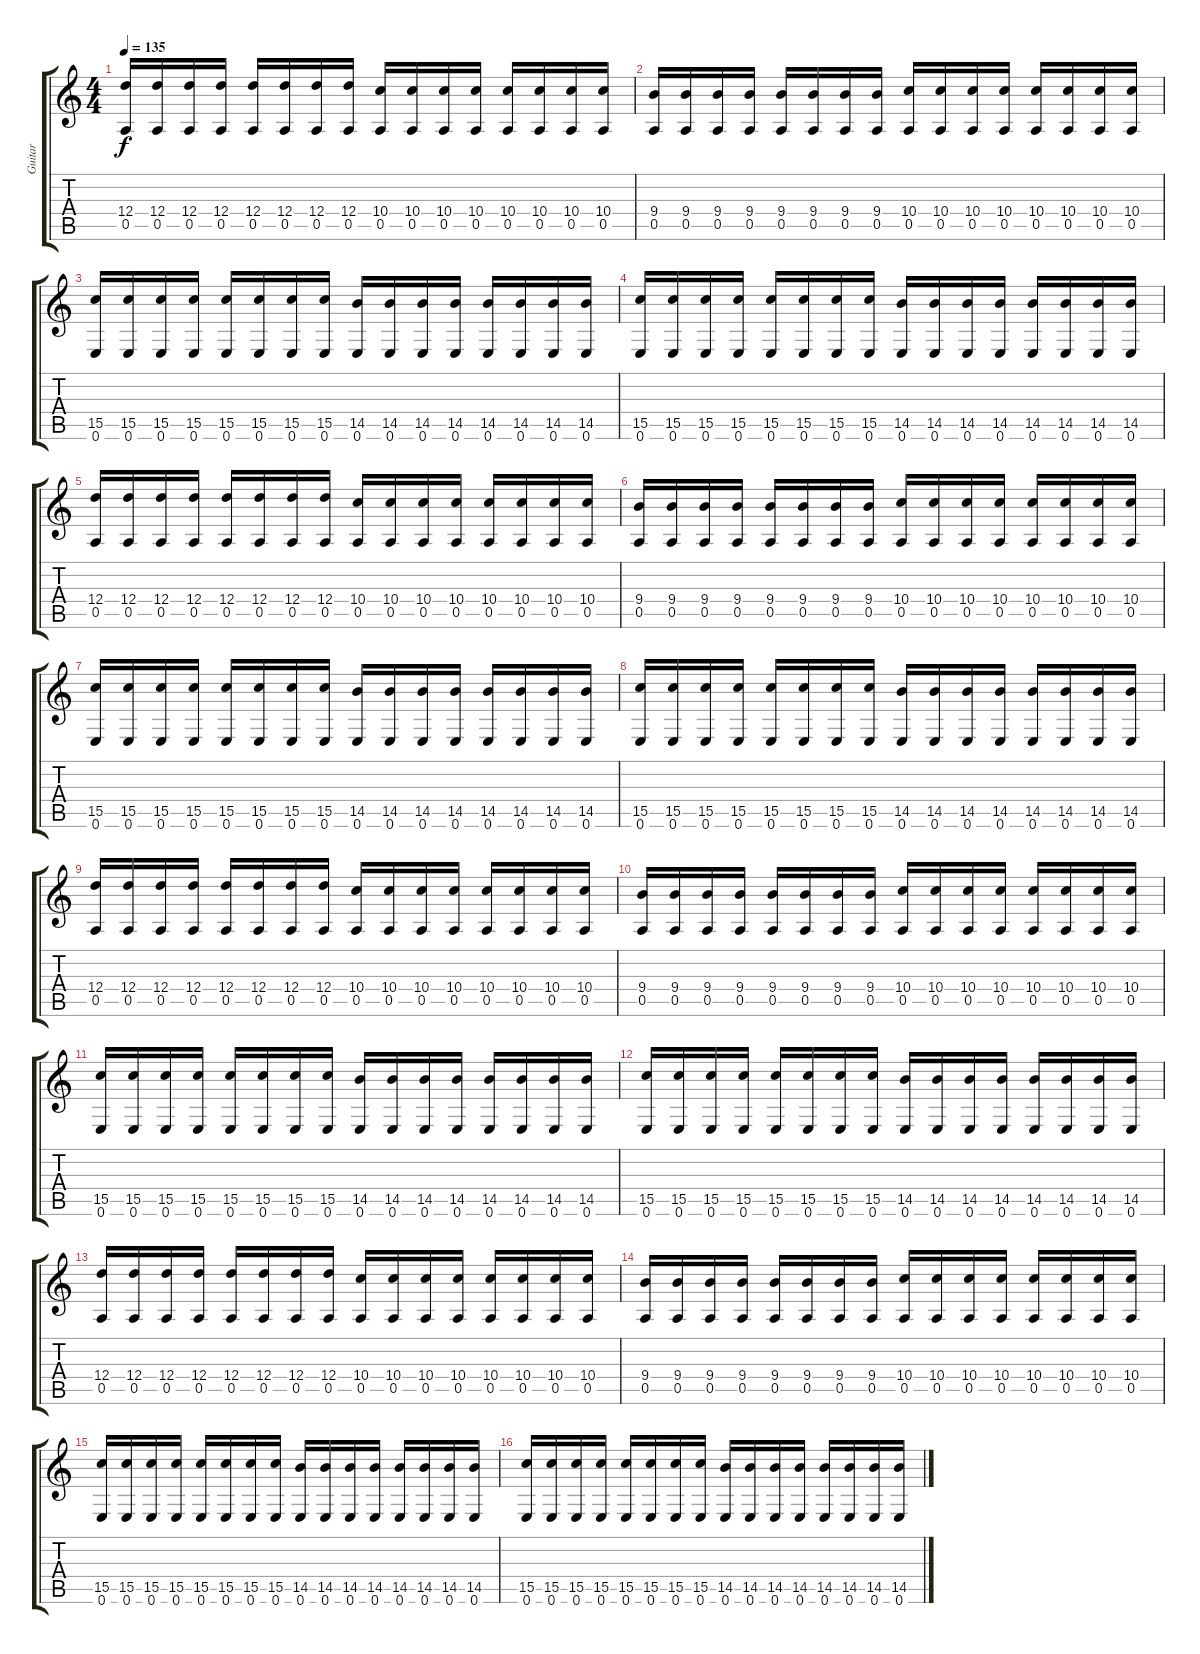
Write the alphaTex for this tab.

\track ("Guitar" "Guitar") {instrument distortionguitar}
\staff {score tabs}
\tuning (E4 B3 G3 D3 A2 E2) {hide}
\ts (4 4)
\tempo 135
\clef g2
\ks c
(12.4 0.5).16{dy f} (12.4 0.5).16 (12.4 0.5).16 (12.4 0.5).16 (12.4 0.5).16 (12.4 0.5).16 (12.4 0.5).16 (12.4 0.5).16 (10.4 0.5).16 (10.4 0.5).16 (10.4 0.5).16 (10.4 0.5).16 (10.4 0.5).16 (10.4 0.5).16 (10.4 0.5).16 (10.4 0.5).16 |
(9.4 0.5).16 (9.4 0.5).16 (9.4 0.5).16 (9.4 0.5).16 (9.4 0.5).16 (9.4 0.5).16 (9.4 0.5).16 (9.4 0.5).16 (10.4 0.5).16 (10.4 0.5).16 (10.4 0.5).16 (10.4 0.5).16 (10.4 0.5).16 (10.4 0.5).16 (10.4 0.5).16 (10.4 0.5).16 |
(15.5 0.6).16 (15.5 0.6).16 (15.5 0.6).16 (15.5 0.6).16 (15.5 0.6).16 (15.5 0.6).16 (15.5 0.6).16 (15.5 0.6).16 (14.5 0.6).16 (14.5 0.6).16 (14.5 0.6).16 (14.5 0.6).16 (14.5 0.6).16 (14.5 0.6).16 (14.5 0.6).16 (14.5 0.6).16 |
(15.5 0.6).16 (15.5 0.6).16 (15.5 0.6).16 (15.5 0.6).16 (15.5 0.6).16 (15.5 0.6).16 (15.5 0.6).16 (15.5 0.6).16 (14.5 0.6).16 (14.5 0.6).16 (14.5 0.6).16 (14.5 0.6).16 (14.5 0.6).16 (14.5 0.6).16 (14.5 0.6).16 (14.5 0.6).16 |
(12.4 0.5).16 (12.4 0.5).16 (12.4 0.5).16 (12.4 0.5).16 (12.4 0.5).16 (12.4 0.5).16 (12.4 0.5).16 (12.4 0.5).16 (10.4 0.5).16 (10.4 0.5).16 (10.4 0.5).16 (10.4 0.5).16 (10.4 0.5).16 (10.4 0.5).16 (10.4 0.5).16 (10.4 0.5).16 |
(9.4 0.5).16 (9.4 0.5).16 (9.4 0.5).16 (9.4 0.5).16 (9.4 0.5).16 (9.4 0.5).16 (9.4 0.5).16 (9.4 0.5).16 (10.4 0.5).16 (10.4 0.5).16 (10.4 0.5).16 (10.4 0.5).16 (10.4 0.5).16 (10.4 0.5).16 (10.4 0.5).16 (10.4 0.5).16 |
(15.5 0.6).16 (15.5 0.6).16 (15.5 0.6).16 (15.5 0.6).16 (15.5 0.6).16 (15.5 0.6).16 (15.5 0.6).16 (15.5 0.6).16 (14.5 0.6).16 (14.5 0.6).16 (14.5 0.6).16 (14.5 0.6).16 (14.5 0.6).16 (14.5 0.6).16 (14.5 0.6).16 (14.5 0.6).16 |
(15.5 0.6).16 (15.5 0.6).16 (15.5 0.6).16 (15.5 0.6).16 (15.5 0.6).16 (15.5 0.6).16 (15.5 0.6).16 (15.5 0.6).16 (14.5 0.6).16 (14.5 0.6).16 (14.5 0.6).16 (14.5 0.6).16 (14.5 0.6).16 (14.5 0.6).16 (14.5 0.6).16 (14.5 0.6).16 |
(12.4 0.5).16 (12.4 0.5).16 (12.4 0.5).16 (12.4 0.5).16 (12.4 0.5).16 (12.4 0.5).16 (12.4 0.5).16 (12.4 0.5).16 (10.4 0.5).16 (10.4 0.5).16 (10.4 0.5).16 (10.4 0.5).16 (10.4 0.5).16 (10.4 0.5).16 (10.4 0.5).16 (10.4 0.5).16 |
(9.4 0.5).16 (9.4 0.5).16 (9.4 0.5).16 (9.4 0.5).16 (9.4 0.5).16 (9.4 0.5).16 (9.4 0.5).16 (9.4 0.5).16 (10.4 0.5).16 (10.4 0.5).16 (10.4 0.5).16 (10.4 0.5).16 (10.4 0.5).16 (10.4 0.5).16 (10.4 0.5).16 (10.4 0.5).16 |
(15.5 0.6).16 (15.5 0.6).16 (15.5 0.6).16 (15.5 0.6).16 (15.5 0.6).16 (15.5 0.6).16 (15.5 0.6).16 (15.5 0.6).16 (14.5 0.6).16 (14.5 0.6).16 (14.5 0.6).16 (14.5 0.6).16 (14.5 0.6).16 (14.5 0.6).16 (14.5 0.6).16 (14.5 0.6).16 |
(15.5 0.6).16 (15.5 0.6).16 (15.5 0.6).16 (15.5 0.6).16 (15.5 0.6).16 (15.5 0.6).16 (15.5 0.6).16 (15.5 0.6).16 (14.5 0.6).16 (14.5 0.6).16 (14.5 0.6).16 (14.5 0.6).16 (14.5 0.6).16 (14.5 0.6).16 (14.5 0.6).16 (14.5 0.6).16 |
(12.4 0.5).16 (12.4 0.5).16 (12.4 0.5).16 (12.4 0.5).16 (12.4 0.5).16 (12.4 0.5).16 (12.4 0.5).16 (12.4 0.5).16 (10.4 0.5).16 (10.4 0.5).16 (10.4 0.5).16 (10.4 0.5).16 (10.4 0.5).16 (10.4 0.5).16 (10.4 0.5).16 (10.4 0.5).16 |
(9.4 0.5).16 (9.4 0.5).16 (9.4 0.5).16 (9.4 0.5).16 (9.4 0.5).16 (9.4 0.5).16 (9.4 0.5).16 (9.4 0.5).16 (10.4 0.5).16 (10.4 0.5).16 (10.4 0.5).16 (10.4 0.5).16 (10.4 0.5).16 (10.4 0.5).16 (10.4 0.5).16 (10.4 0.5).16 |
(15.5 0.6).16 (15.5 0.6).16 (15.5 0.6).16 (15.5 0.6).16 (15.5 0.6).16 (15.5 0.6).16 (15.5 0.6).16 (15.5 0.6).16 (14.5 0.6).16 (14.5 0.6).16 (14.5 0.6).16 (14.5 0.6).16 (14.5 0.6).16 (14.5 0.6).16 (14.5 0.6).16 (14.5 0.6).16 |
(15.5 0.6).16 (15.5 0.6).16 (15.5 0.6).16 (15.5 0.6).16 (15.5 0.6).16 (15.5 0.6).16 (15.5 0.6).16 (15.5 0.6).16 (14.5 0.6).16 (14.5 0.6).16 (14.5 0.6).16 (14.5 0.6).16 (14.5 0.6).16 (14.5 0.6).16 (14.5 0.6).16 (14.5 0.6).16
